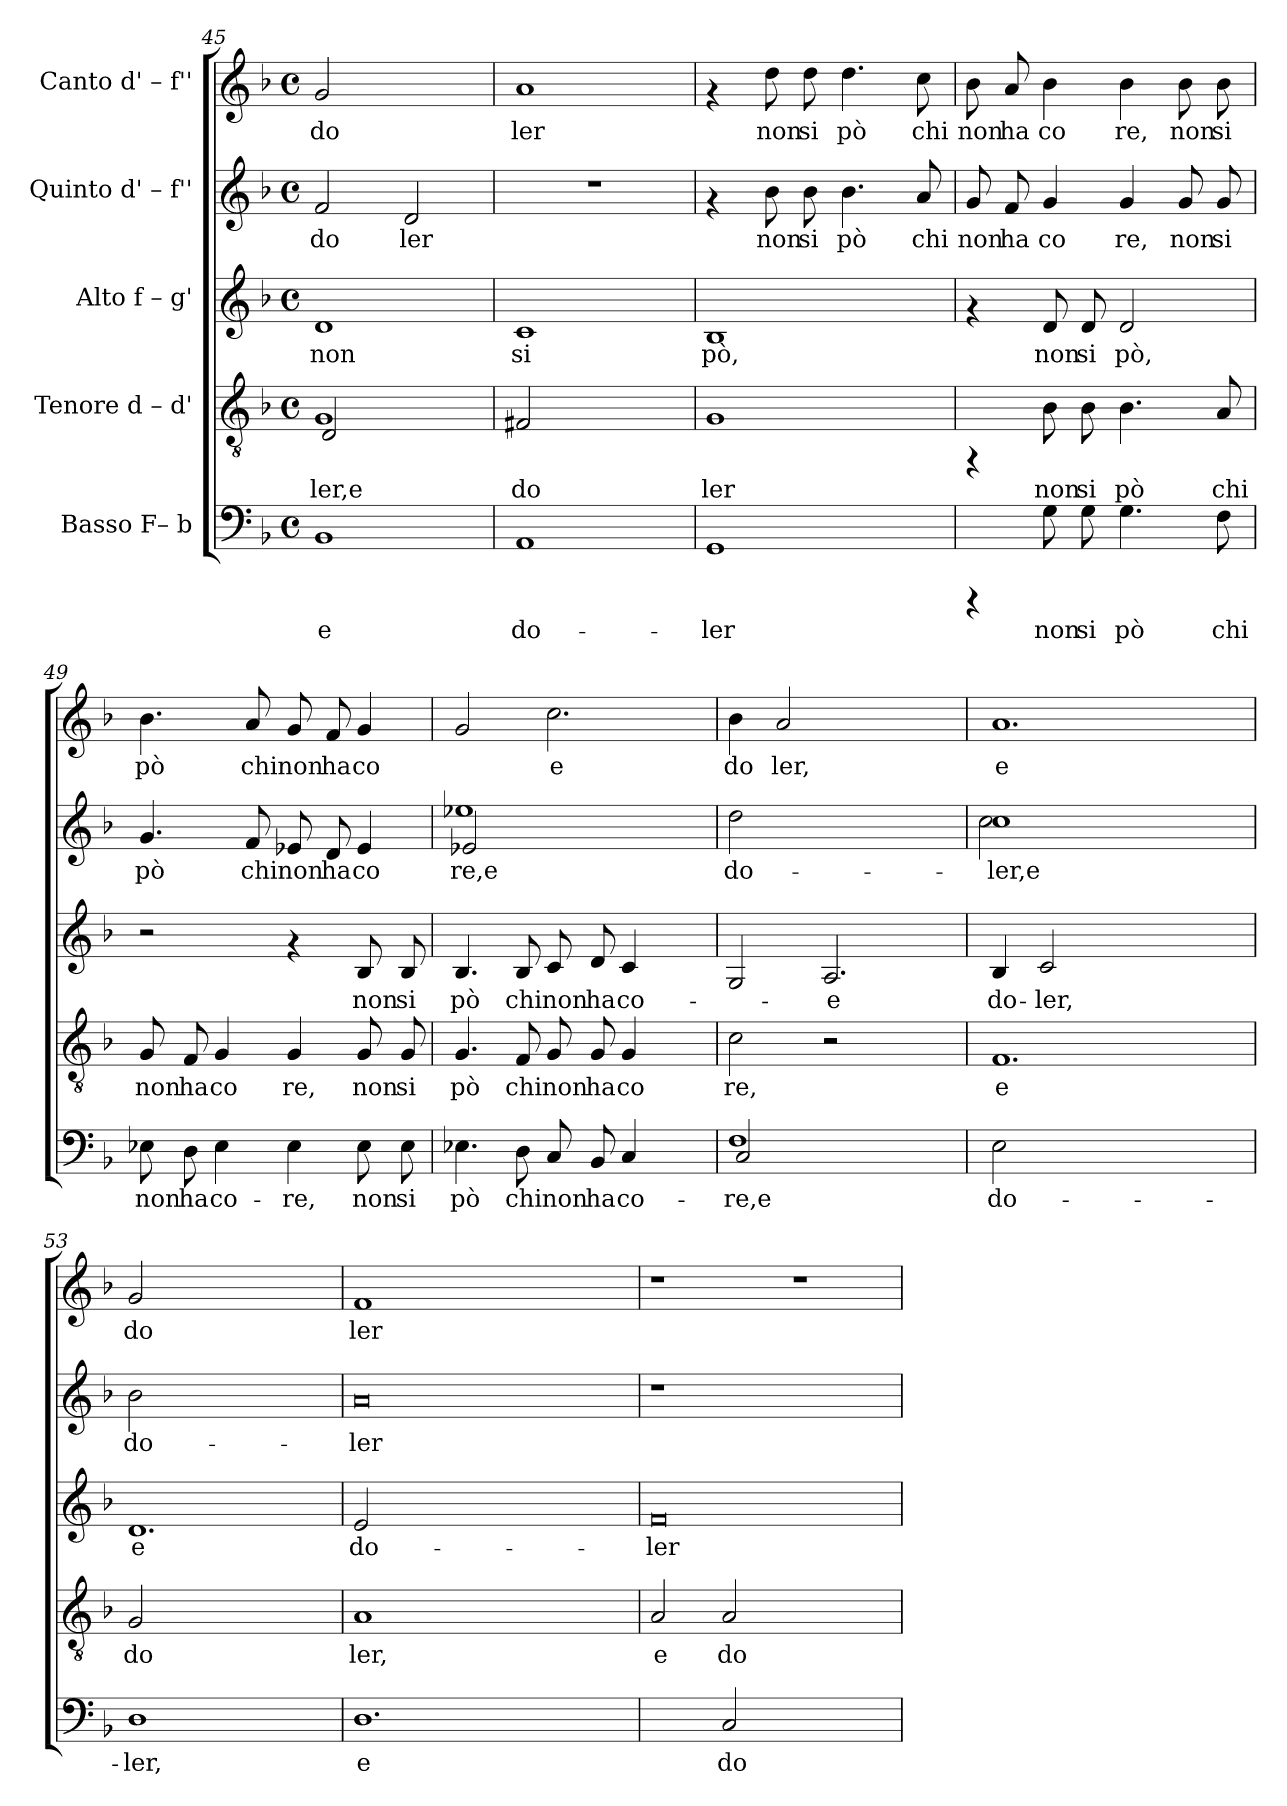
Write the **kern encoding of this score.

**kern	**text	**kern	**text	**kern	**text	**kern	**text	**kern	**text
*part5	*part5	*part4	*part4	*part3	*part3	*part2	*part2	*part1	*part1
*staff5	*staff5	*staff4	*staff4	*staff3	*staff3	*staff2	*staff2	*staff1	*staff1
*I"Basso  F– b	*	*I"Tenore  d – d'	*	*I"Alto  f – g'	*	*I"Quinto  d' – f''	*	*I"Canto  d' – f''	*
*clefF4	*	*clefGv2	*	*clefG2	*	*clefG2	*	*clefG2	*
*k[b-]	*	*k[b-]	*	*k[b-]	*	*k[b-]	*	*k[b-]	*
*F:	*	*F:	*	*F:	*	*F:	*	*F:	*
*M4/4	*	*M4/4	*	*M4/4	*	*M4/4	*	*M4/4	*
*met(c)	*	*met(c)	*	*met(c)	*	*met(c)	*	*met(c)	*
=45	=45	=45	=45	=45	=45	=45	=45	=45	=45
!	!LO:LY:b:rj	!	!LO:LY:b:rj	!	!LO:LY:b:rj	!	!LO:LY:b:cj	!	!LO:LY:b:cj
*	*	*^	*	*	*	*	*	*	*
1BB-	e	1G	2D/	ler,e	1d	non	2f/	do	2g/	do
!	!	!	!	!	!	!	!	!LO:LY:b:cj	!	!
.	.	.	2ryy	.	.	.	2d/	ler	2ryy	.
=46	=46	=46	=46	=46	=46	=46	=46	=46	=46	=46
!	!LO:LY:b:rj	!	!	!LO:LY:b:rj	!	!LO:LY:b:rj	!	!	!	!LO:LY:b:cj
*	*	*v	*v	*	*	*	*	*	*	*
1AA	do-	2F#X/	do	1c	si	1r	.	1a	ler
.	.	2ryy	.	.	.	.	.	.	.
=47	=47	=47	=47	=47	=47	=47	=47	=47	=47
!	!LO:LY:b:rj	!	!LO:LY:b:rj	!	!LO:LY:b:rj	!	!	!	!
1GG	-ler	1G	ler	1B-	pò,	4rf	.	4rf	.
!	!	!	!	!	!	!	!LO:LY:b:cj	!	!LO:LY:b:cj
.	.	.	.	.	.	8b-\	non	8dd\	non
!	!	!	!	!	!	!	!LO:LY:b:cj	!	!LO:LY:b:cj
.	.	.	.	.	.	8b-\	si	8dd\	si
!	!	!	!	!	!	!	!LO:LY:b:cj	!	!LO:LY:b:cj
.	.	.	.	.	.	4.b-\	pò	4.dd\	pò
!	!	!	!	!	!	!	!LO:LY:b:cj	!	!LO:LY:b:cj
.	.	.	.	.	.	8a/	chi	8cc\	chi
=48	=48	=48	=48	=48	=48	=48	=48	=48	=48
!	!	!	!	!	!	!	!LO:LY:b:cj	!	!LO:LY:b:cj
4rCCC	.	4rFF	.	4rf	.	8g/	non	8b-\	non
!	!	!	!	!	!	!	!LO:LY:b:cj	!	!LO:LY:b:cj
.	.	.	.	.	.	8f/	ha	8a/	ha
!	!LO:LY:b:rj	!	!LO:LY:b:rj	!	!LO:LY:b:rj	!	!LO:LY:b:cj	!	!LO:LY:b:cj
8G\	non	8B-\	non	8d/	non	4g/	co	4b-\	co
!	!LO:LY:b:rj	!	!LO:LY:b:rj	!	!LO:LY:b:rj	!	!	!	!
8G\	si	8B-\	si	8d/	si	.	.	.	.
!	!LO:LY:b:rj	!	!LO:LY:b:rj	!	!LO:LY:b:rj	!	!LO:LY:b:cj	!	!LO:LY:b:cj
4.G\	pò	4.B-\	pò	2d/	pò,	4g/	re,	4b-\	re,
!	!	!	!	!	!	!	!LO:LY:b:cj	!	!LO:LY:b:cj
.	.	.	.	.	.	8g/	non	8b-\	non
!	!LO:LY:b:rj	!	!LO:LY:b:rj	!	!	!	!LO:LY:b:cj	!	!LO:LY:b:cj
8F\	chi	8A/	chi	.	.	8g/	si	8b-\	si
=49	=49	=49	=49	=49	=49	=49	=49	=49	=49
!	!LO:LY:b:rj	!	!LO:LY:b:rj	!	!	!	!LO:LY:b:cj	!	!LO:LY:b:cj
8E-X\	non	8G/	non	2r	.	4.g/	pò	4.b-\	pò
!	!LO:LY:b:rj	!	!LO:LY:b:rj	!	!	!	!	!	!
8D\	ha	8F/	ha	.	.	.	.	.	.
!	!LO:LY:b:rj	!	!LO:LY:b:rj	!	!	!	!	!	!
4E-\	co-	4G/	co	.	.	.	.	.	.
!	!	!	!	!	!	!	!LO:LY:b:cj	!	!LO:LY:b:cj
.	.	.	.	.	.	8f/	chi	8a/	chi
!	!LO:LY:b:rj	!	!LO:LY:b:rj	!	!	!	!LO:LY:b:cj	!	!LO:LY:b:cj
4E-\	-re,	4G/	re,	4rf	.	8e-X/	non	8g/	non
!	!	!	!	!	!	!	!LO:LY:b:cj	!	!LO:LY:b:cj
.	.	.	.	.	.	8d/	ha	8f/	ha
!	!LO:LY:b:rj	!	!LO:LY:b:rj	!	!LO:LY:b:rj	!	!LO:LY:b:cj	!	!LO:LY:b:cj
8E-\	non	8G/	non	8B-/	non	4e-/	co	4g/	co
!	!LO:LY:b:rj	!	!LO:LY:b:rj	!	!LO:LY:b:rj	!	!	!	!
8E-\	si	8G/	si	8B-/	si	.	.	.	.
!!LO:PB:g=z
=50	=50	=50	=50	=50	=50	=50	=50	=50	=50
!	!LO:LY:b:rj	!	!LO:LY:b:rj	!	!LO:LY:b:rj	!	!LO:LY:b:cj	!	!
*	*	*	*	*	*	*^	*	*	*
4.E-X\	pò	4.G/	pò	4.B-/	pò	1ee-X	2e-/	re,e	2g/	.
!	!LO:LY:b:rj	!	!LO:LY:b:rj	!	!LO:LY:b:rj	!	!	!	!	!
8D\	chi	8F/	chi	8B-/	chi	.	.	.	.	.
!	!LO:LY:b:rj	!	!LO:LY:b:rj	!	!LO:LY:b:rj	!	!	!	!	!LO:LY:b:cj
8C/	non	8G/	non	8c/	non	.	4ryy	.	2.cc\	e
!	!LO:LY:b:rj	!	!LO:LY:b:rj	!	!LO:LY:b:rj	!	!	!	!	!
8BB-/	ha	8G/	ha	8d/	ha	.	.	.	.	.
!	!LO:LY:b:rj	!	!LO:LY:b:rj	!	!LO:LY:b:rj	!	!	!	!	!
4C/	co-	4G/	co	4c/	co-	.	2ryy	.	.	.
4ryy	.	4ryy	.	4ryy	.	4ryy	.	.	.	.
*	*	*	*	*	*	*v	*v	*	*	*
=51	=51	=51	=51	=51	=51	=51	=51	=51	=51
*^	*	*	*	*	*	*	*	*	*
!	!	!LO:LY:b:rj	!	!LO:LY:b:rj	!	!	!	!LO:LY:b:cj	!	!LO:LY:b:cj
1F	2C/	-re,e	2c\	re,	2G/	.	2dd\	do-	4b-\	do
!	!	!	!	!	!	!	!	!	!	!LO:LY:b:cj
.	.	.	.	.	.	.	.	.	2a/	ler,
!	!	!	!	!	!	!LO:LY:b:rj	!	!	!	!
.	4ryy	.	2r	.	2.A/	-e	2.ryy	.	.	.
.	2ryy	.	.	.	.	.	.	.	2ryy	.
4ryy	.	.	4ryy	.	.	.	.	.	.	.
*v	*v	*	*	*	*	*	*	*	*	*
=52	=52	=52	=52	=52	=52	=52	=52	=52	=52
!	!LO:LY:b:rj	!	!LO:LY:b:rj	!	!LO:LY:b:rj	!	!LO:LY:b:cj	!	!LO:LY:b:cj
*	*	*	*	*	*	*^	*	*	*
2E\	do-	1.F	e	4B-/	do-	1cc	2cc\	-ler,e	1.a	e
!	!	!	!	!	!LO:LY:b:rj	!	!	!	!	!
.	.	.	.	2c/	-ler,	.	.	.	.	.
1ryy	.	.	.	.	.	.	2ryy	.	.	.
.	.	.	.	2.ryy	.	.	.	.	.	.
.	.	.	.	.	.	2ryy	2ryy	.	.	.
=53	=53	=53	=53	=53	=53	=53	=53	=53	=53	=53
!	!LO:LY:b:rj	!	!LO:LY:b:rj	!	!LO:LY:b:rj	!	!	!LO:LY:b:cj	!	!LO:LY:b:cj
*	*	*	*	*	*	*v	*v	*	*	*
1D	-ler,	2G/	do	1.d	e	2b-\	do-	2g/	do
.	.	1ryy	.	.	.	1ryy	.	1ryy	.
2ryy	.	.	.	.	.	.	.	.	.
=54	=54	=54	=54	=54	=54	=54	=54	=54	=54
!	!LO:LY:b:rj	!	!LO:LY:b:rj	!	!LO:LY:b:rj	!	!LO:LY:b:cj	!	!LO:LY:b:cj
1.D	e	1A	ler,	2e/	do-	0a	-ler	1f	ler
.	.	.	.	1.ryy	.	.	.	.	.
.	.	1ryy	.	.	.	.	.	1ryy	.
2ryy	.	.	.	.	.	.	.	.	.
=55	=55	=55	=55	=55	=55	=55	=55	=55	=55
!	!	!	!LO:LY:b:rj	!	!LO:LY:b:rj	!	!	!	!
2ryy	.	2A/	e	0f	-ler	1r	.	1r	.
!	!LO:LY:b:rj	!	!LO:LY:b:rj	!	!	!	!	!	!
2C/	do-	2A/	do	.	.	.	.	.	.
1ryy	.	1ryy	.	.	.	1ryy	.	1r	.
=	=	=	=	=	=	=	=	=	=
*-	*-	*-	*-	*-	*-	*-	*-	*-	*-
